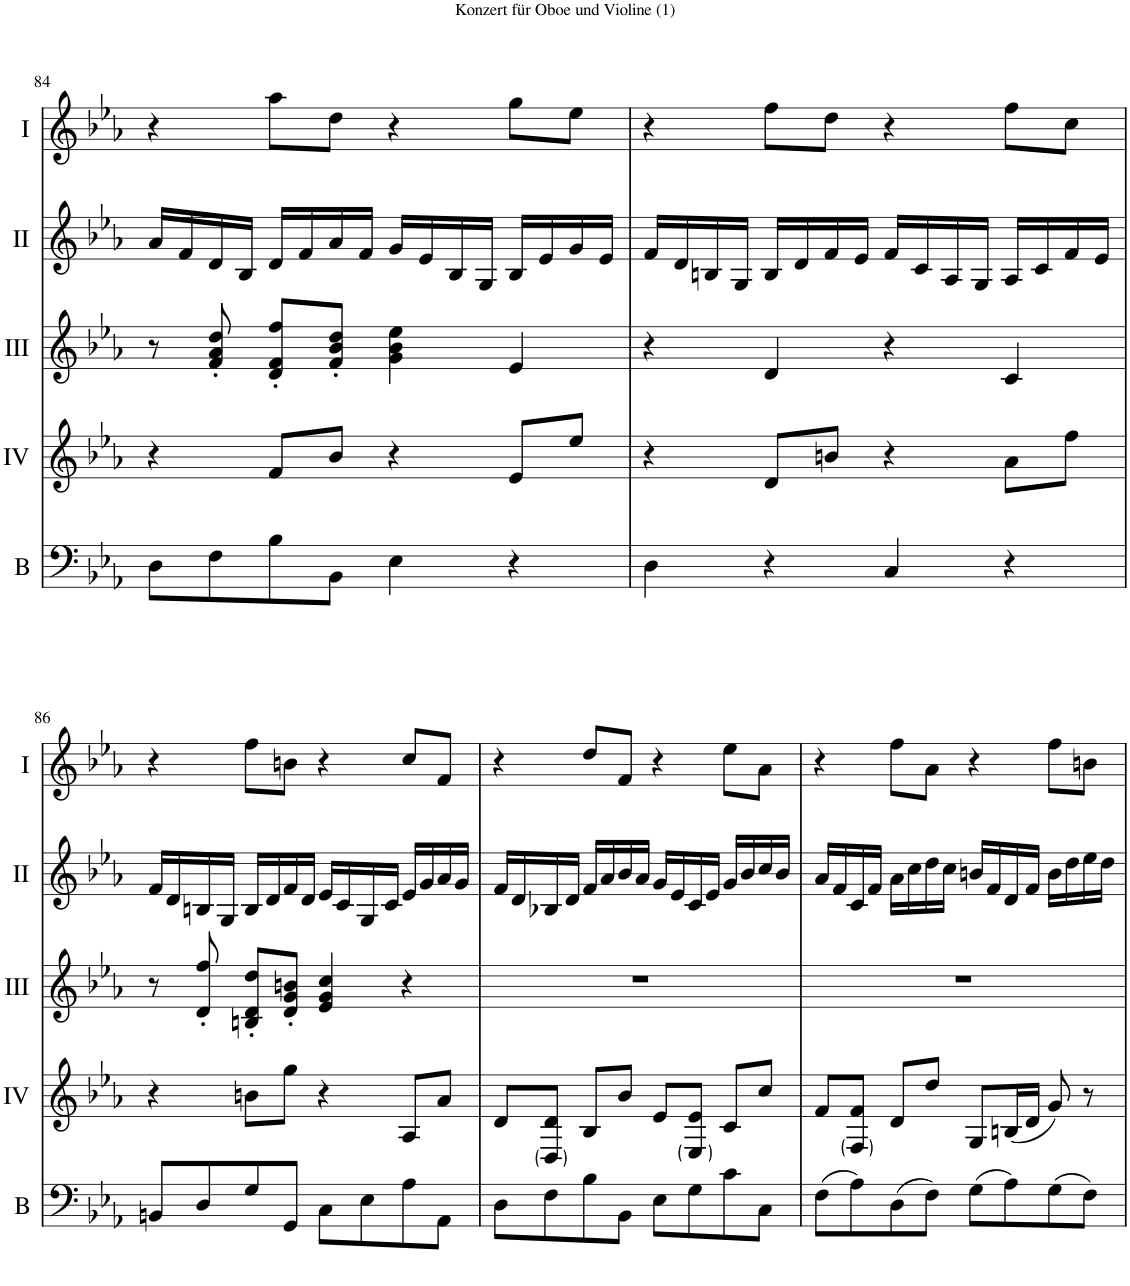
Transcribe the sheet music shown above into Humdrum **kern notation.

**kern	**kern	**kern	**kern	**kern
*part5	*part4	*part3	*part2	*part1
*staff5	*staff4	*staff3	*staff2	*staff1
*I"Basson	*I"Acc. 1	*I"Acc. 3	*I"Acc. 2	*I"Acc. 1
*I'B	*	*	*	*
!!LO:PB:g=z
*clefF4	*clefG2	*clefG2	*clefG2	*clefG2
*Trd7c12	*Trd7c12	*	*	*
*k[b-e-a-]	*k[b-e-a-]	*k[b-e-a-]	*k[b-e-a-]	*k[b-e-a-]
*M4/4	*M4/4	*M4/4	*M4/4	*M4/4
*met(c)	*met(c)	*met(c)	*met(c)	*met(c)
=84	=84	=84	=84	=84
8D\L	4r	8r	16a-/LL	4r
.	.	.	16f/	.
8F\	.	8f/' 8a-/' 8dd/'	16d/	.
.	.	.	16B-/JJ	.
8B-\	8f/L	8d/' 8f/' 8ff/'L	16d/LL	8aa-\L
.	.	.	16f/	.
8BB-\J	8b-/J	8f/' 8b-/' 8dd/'J	16a-/	8dd\J
.	.	.	16f/JJ	.
4E-\	4r	4g\ 4b-\ 4ee-\	16g/LL	4r
.	.	.	16e-/	.
.	.	.	16B-/	.
.	.	.	16G/JJ	.
4r	8e-/L	4e-/	16B-/LL	8gg\L
.	.	.	16e-/	.
.	8ee-/J	.	16g/	8ee-\J
.	.	.	16e-/JJ	.
=85	=85	=85	=85	=85
4D\	4r	4r	16f/LL	4r
.	.	.	16d/	.
.	.	.	16Bn/	.
.	.	.	16G/JJ	.
4r	8d/L	4d/	16B/LL	8ff\L
.	.	.	16d/	.
.	8bn/J	.	16f/	8dd\J
.	.	.	16e-/JJ	.
4C/	4r	4r	16f/LL	4r
.	.	.	16c/	.
.	.	.	16A-/	.
.	.	.	16G/JJ	.
4r	8a-\L	4c/	16A-/LL	8ff\L
.	.	.	16c/	.
.	8ff\J	.	16f/	8cc\J
.	.	.	16e-/JJ	.
!!LO:LB:g=z
=86	=86	=86	=86	=86
8BBn/L	4r	8r	16f/LL	4r
.	.	.	16d/	.
8D/	.	8d/' 8ff/'	16Bn/	.
.	.	.	16G/JJ	.
8G/	8bn\L	8Bn/' 8d/' 8dd/'L	16B/LL	8ff\L
.	.	.	16d/	.
8GG/J	8gg\J	8d/' 8g/' 8bn/'J	16f/	8bn\J
.	.	.	16d/JJ	.
8C\L	4r	4e-/ 4g/ 4cc/	16e-/LL	4r
.	.	.	16c/	.
8E-\	.	.	16G/	.
.	.	.	16c/JJ	.
8A-\	8A-/L	4r	16e-/LL	8cc/L
.	.	.	16g/	.
8AA-\J	8a-/J	.	16a-/	8f/J
.	.	.	16g/JJ	.
=87	=87	=87	=87	=87
8D\L	8d/L	1r	16f/LL	4r
.	.	.	16d/	.
8F\	8D/ 8d/J	.	16B-X/	.
.	.	.	16d/JJ	.
8B-\	8B-/L	.	16f/LL	8dd/L
.	.	.	16a-/	.
8BB-\J	8b-/J	.	16b-/	8f/J
.	.	.	16a-/JJ	.
8E-\L	8e-/L	.	16g/LL	4r
.	.	.	16e-/	.
8G\	8E-/ 8e-/J	.	16c/	.
.	.	.	16e-/JJ	.
8c\	8c/L	.	16g/LL	8ee-\L
.	.	.	16b-/	.
8C\J	8cc/J	.	16cc/	8a-\J
.	.	.	16b-/JJ	.
=88	=88	=88	=88	=88
(8F\L	8f/L	1r	16a-/LL	4r
.	.	.	16f/	.
8A-\)	8F/ 8f/J	.	16c/	.
.	.	.	16f/JJ	.
(8D\	8d/L	.	16a-\LL	8ff\L
.	.	.	16cc\	.
8F\J)	8dd/J	.	16dd\	8a-\J
.	.	.	16cc\JJ	.
(8G\L	8G/L	.	16bn/LL	4r
.	.	.	16f/	.
8A-\)	(16Bn/L	.	16d/	.
.	16d/JJ	.	16f/JJ	.
(8G\	8g/)	.	16b\LL	8ff\L
.	.	.	16dd\	.
8F\J)	8r	.	16ee-\	8bn\J
.	.	.	16dd\JJ	.
=	=	=	=	=
*-	*-	*-	*-	*-
